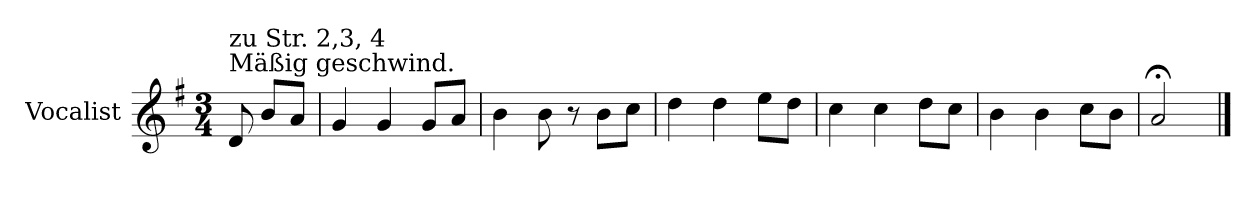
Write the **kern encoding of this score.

**kern
*part1
*staff1
*I"Vocalist
*k[f#]
*G:
*M3/4
=
!LO:TX:a:t=Mäßig geschwind.
!LO:TX:a:t=zu Str. 2,3, 4
8d
8b/L
8aJ
=1
4g
4g
8gL
8aJ
=2
4b
8b
8r
8bL
8ccJ
=3
4dd
4dd
8eeL
8ddJ
=4
4cc
4cc
8ddL
8ccJ
=5
4b
4b
8ccL
8bJ
=6
2a;<
==
*-
